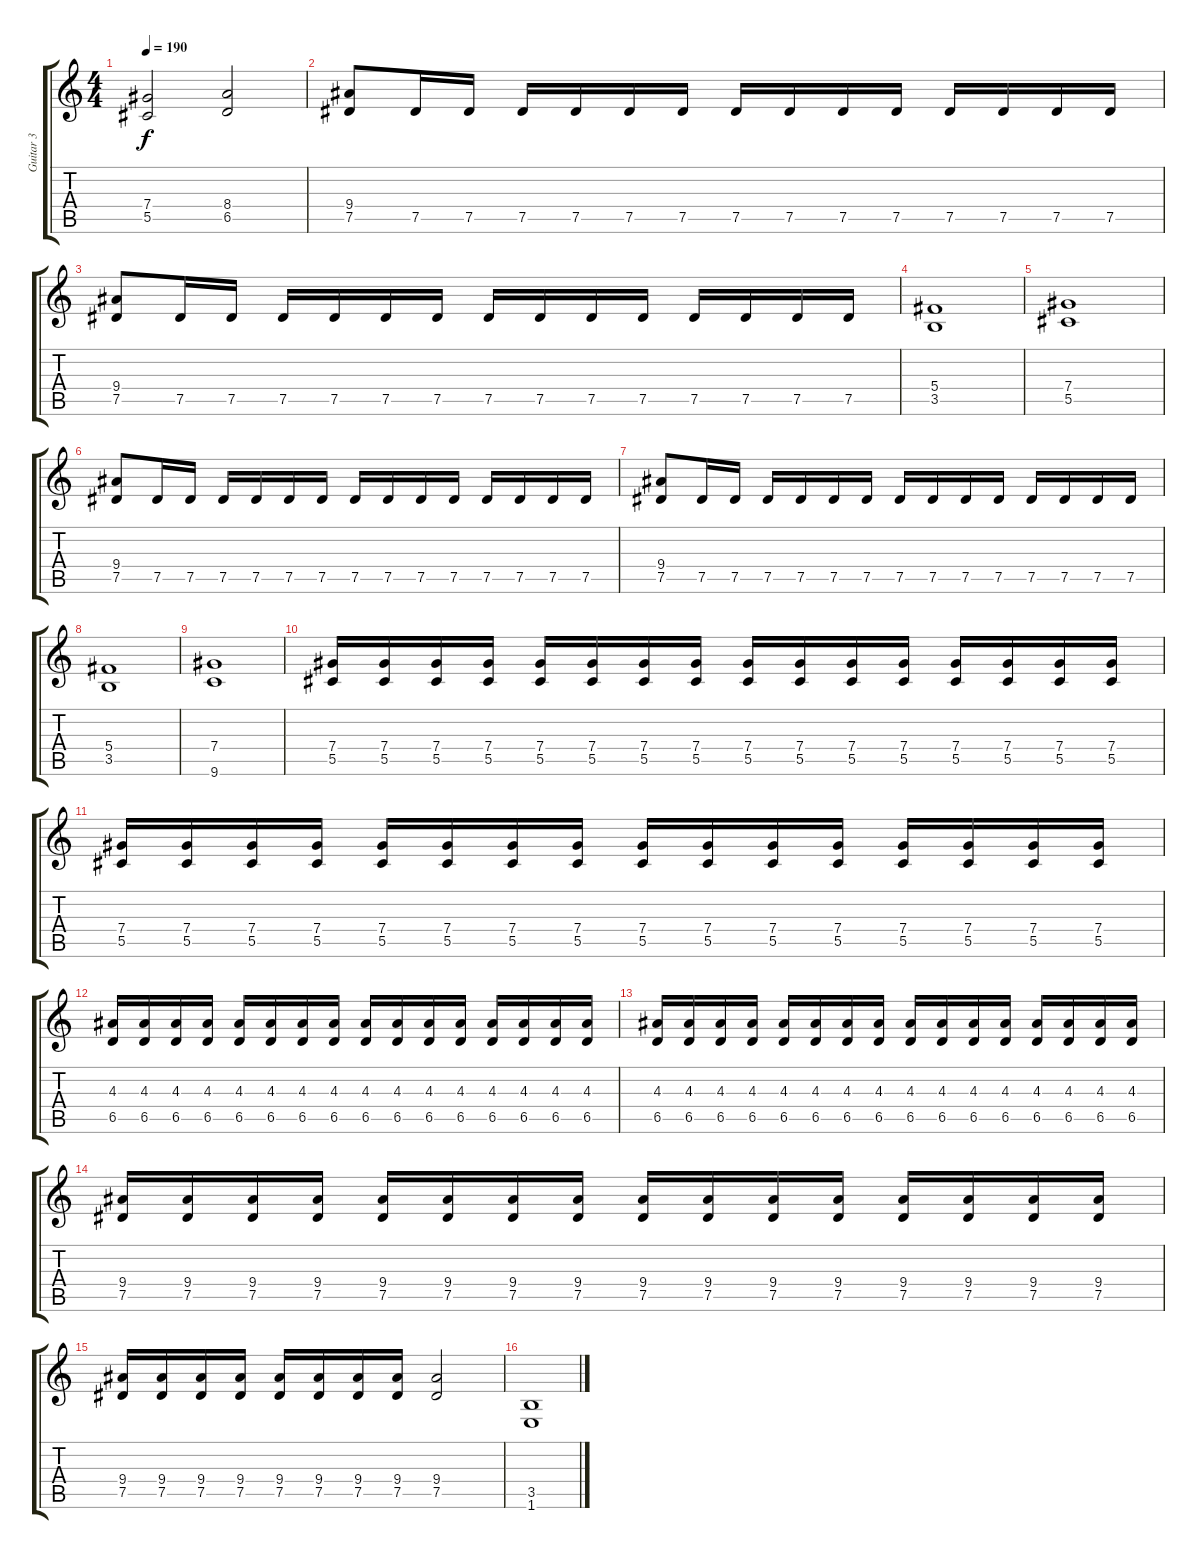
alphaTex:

\track ("Guitar 3" "Guitar 3") {instrument distortionguitar}
\staff {score tabs}
\tuning (Eb4 Bb3 Gb3 Db3 Ab2 Eb2) {hide}
\ts (4 4)
\tempo 190
\clef g2
\ks c
(7.4 5.5).2{dy f} (8.4 6.5).2 |
(9.4 7.5).8 7.5.16 7.5.16 7.5.16 7.5.16 7.5.16 7.5.16 7.5.16 7.5.16 7.5.16 7.5.16 7.5.16 7.5.16 7.5.16 7.5.16 |
(9.4 7.5).8 7.5.16 7.5.16 7.5.16 7.5.16 7.5.16 7.5.16 7.5.16 7.5.16 7.5.16 7.5.16 7.5.16 7.5.16 7.5.16 7.5.16 |
(5.4 3.5).1 |
(7.4 5.5).1 |
(9.4 7.5).8 7.5.16 7.5.16 7.5.16 7.5.16 7.5.16 7.5.16 7.5.16 7.5.16 7.5.16 7.5.16 7.5.16 7.5.16 7.5.16 7.5.16 |
(9.4 7.5).8 7.5.16 7.5.16 7.5.16 7.5.16 7.5.16 7.5.16 7.5.16 7.5.16 7.5.16 7.5.16 7.5.16 7.5.16 7.5.16 7.5.16 |
(5.4 3.5).1 |
(7.4 9.6).1 |
(7.4 5.5).16 (7.4 5.5).16 (7.4 5.5).16 (7.4 5.5).16 (7.4 5.5).16 (7.4 5.5).16 (7.4 5.5).16 (7.4 5.5).16 (7.4 5.5).16 (7.4 5.5).16 (7.4 5.5).16 (7.4 5.5).16 (7.4 5.5).16 (7.4 5.5).16 (7.4 5.5).16 (7.4 5.5).16 |
(7.4 5.5).16 (7.4 5.5).16 (7.4 5.5).16 (7.4 5.5).16 (7.4 5.5).16 (7.4 5.5).16 (7.4 5.5).16 (7.4 5.5).16 (7.4 5.5).16 (7.4 5.5).16 (7.4 5.5).16 (7.4 5.5).16 (7.4 5.5).16 (7.4 5.5).16 (7.4 5.5).16 (7.4 5.5).16 |
(4.3 6.5).16 (4.3 6.5).16 (4.3 6.5).16 (4.3 6.5).16 (4.3 6.5).16 (4.3 6.5).16 (4.3 6.5).16 (4.3 6.5).16 (4.3 6.5).16 (4.3 6.5).16 (4.3 6.5).16 (4.3 6.5).16 (4.3 6.5).16 (4.3 6.5).16 (4.3 6.5).16 (4.3 6.5).16 |
(4.3 6.5).16 (4.3 6.5).16 (4.3 6.5).16 (4.3 6.5).16 (4.3 6.5).16 (4.3 6.5).16 (4.3 6.5).16 (4.3 6.5).16 (4.3 6.5).16 (4.3 6.5).16 (4.3 6.5).16 (4.3 6.5).16 (4.3 6.5).16 (4.3 6.5).16 (4.3 6.5).16 (4.3 6.5).16 |
(9.4 7.5).16 (9.4 7.5).16 (9.4 7.5).16 (9.4 7.5).16 (9.4 7.5).16 (9.4 7.5).16 (9.4 7.5).16 (9.4 7.5).16 (9.4 7.5).16 (9.4 7.5).16 (9.4 7.5).16 (9.4 7.5).16 (9.4 7.5).16 (9.4 7.5).16 (9.4 7.5).16 (9.4 7.5).16 |
(9.4 7.5).16 (9.4 7.5).16 (9.4 7.5).16 (9.4 7.5).16 (9.4 7.5).16 (9.4 7.5).16 (9.4 7.5).16 (9.4 7.5).16 (9.4 7.5).2 |
(3.5 1.6).1
